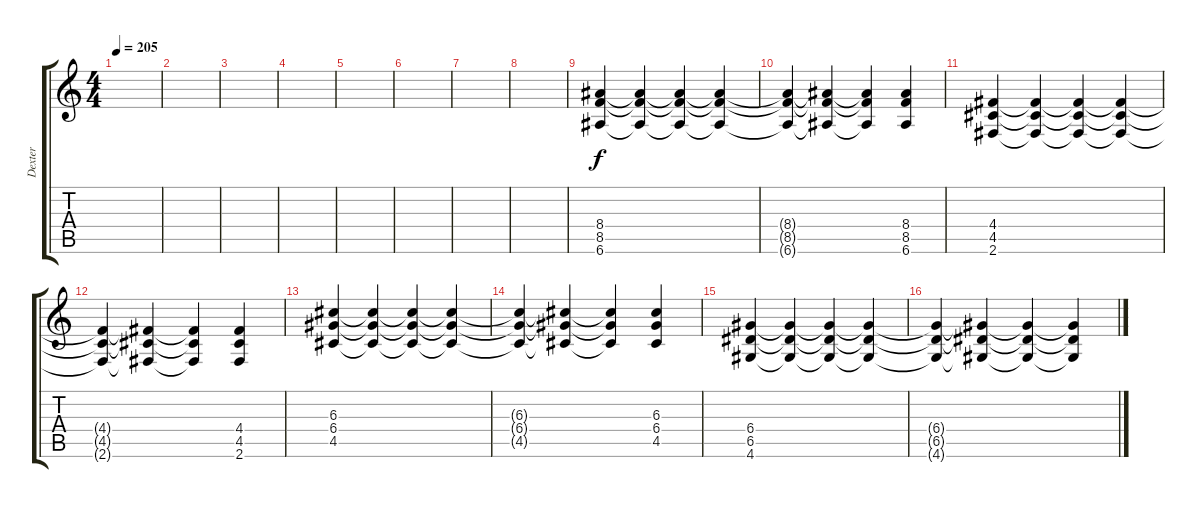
\track ("Dexter" "Dexter") {instrument distortionguitar}
\staff {score tabs}
\tuning (E4 B3 G3 D3 A2 E2) {hide}
\ts (4 4)
\tempo 205
\clef g2
\ks c
|
|
|
|
|
|
|
|
(8.4 8.5 6.6).4 (8.4{t} 8.5{t} 6.6{t}).4 (8.4{t} 8.5{t} 6.6{t}).4 (8.4{t} 8.5{t} 6.6{t}).4 |
(8.4{t} 8.5{t} 6.6{t}).4{volume 15} (8.4{t} 8.5{t} 6.6{t}).4{volume 14} (8.4{t} 8.5{t} 6.6{t}).4{volume 13} (8.4 8.5 6.6).4{volume 16} |
(4.4 4.5 2.6).4 (4.4{t} 4.5{t} 2.6{t}).4 (4.4{t} 4.5{t} 2.6{t}).4 (4.4{t} 4.5{t} 2.6{t}).4 |
(4.4{t} 4.5{t} 2.6{t}).4{volume 15} (4.4{t} 4.5{t} 2.6{t}).4{volume 14} (4.4{t} 4.5{t} 2.6{t}).4{volume 13} (4.4 4.5 2.6).4{volume 16} |
(6.3 6.4 4.5).4 (6.3{t} 6.4{t} 4.5{t}).4 (6.3{t} 6.4{t} 4.5{t}).4 (6.3{t} 6.4{t} 4.5{t}).4 |
(6.3{t} 6.4{t} 4.5{t}).4{volume 15} (6.3{t} 6.4{t} 4.5{t}).4{volume 14} (6.3{t} 6.4{t} 4.5{t}).4{volume 13} (6.3 6.4 4.5).4{volume 16} |
(6.4 6.5 4.6).4 (6.4{t} 6.5{t} 4.6{t}).4 (6.4{t} 6.5{t} 4.6{t}).4 (6.4{t} 6.5{t} 4.6{t}).4 |
(6.4{t} 6.5{t} 4.6{t}).4 (6.4{t} 6.5{t} 4.6{t}).4 (6.4{t} 6.5{t} 4.6{t}).4{volume 15} (6.4{t} 6.5{t} 4.6{t}).4{volume 14}
